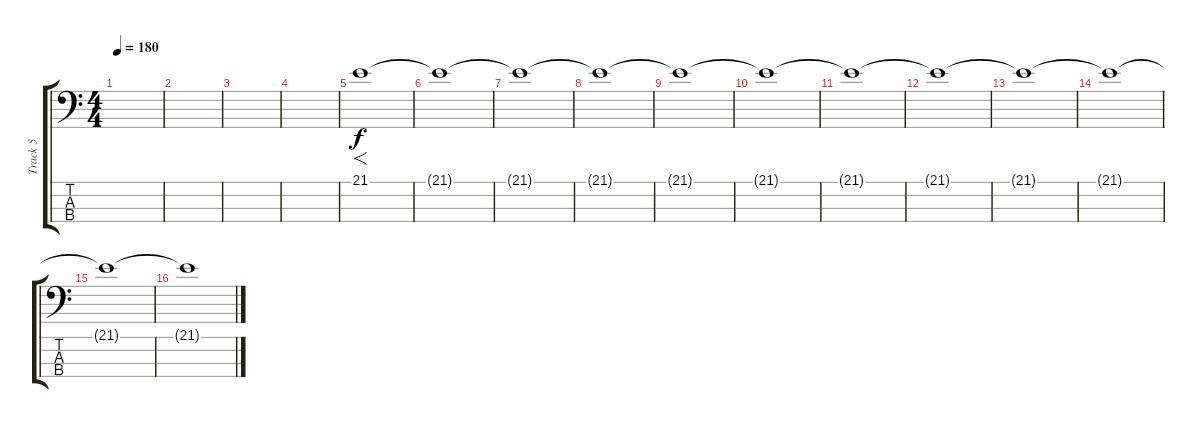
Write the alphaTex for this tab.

\track ("Track 5" "Track 5") {instrument lead2sawtooth}
\staff {score tabs}
\tuning (G2 D2 A1 E1) {hide}
\ts (4 4)
\tempo 180
\clef f4
\ks c
|
|
|
|
21.1.1{f balance 8 instrument lead2sawtooth} |
21.1{t}.1 |
21.1{t}.1 |
21.1{t}.1 |
21.1{t}.1 |
21.1{t}.1 |
21.1{t}.1 |
21.1{t}.1 |
21.1{t}.1 |
21.1{t}.1 |
21.1{t}.1 |
21.1{t}.1
